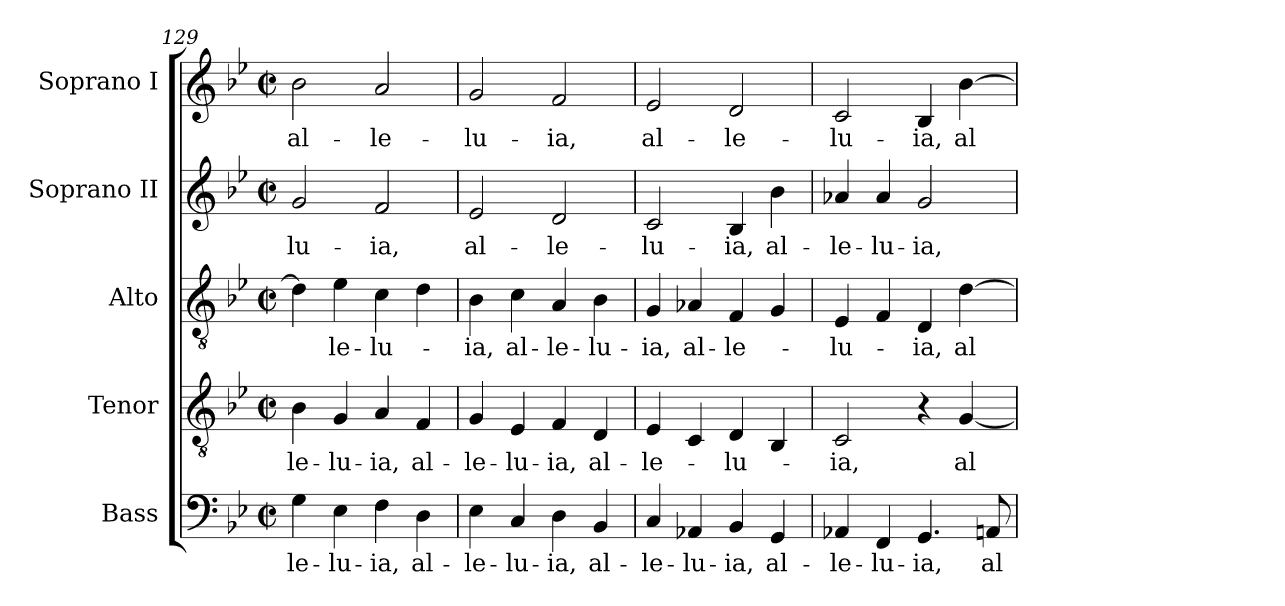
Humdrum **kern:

**kern	**text	**kern	**text	**kern	**text	**kern	**text	**kern	**text
*part5	*part5	*part4	*part4	*part3	*part3	*part2	*part2	*part1	*part1
*staff5	*staff5	*staff4	*staff4	*staff3	*staff3	*staff2	*staff2	*staff1	*staff1
*I"Bass	*	*I"Tenor	*	*I"Alto	*	*I"Soprano II	*	*I"Soprano I	*
*clefF4	*	*clefGv2	*	*clefGv2	*	*clefG2	*	*clefG2	*
*	*	*ITrd7c12	*	*	*	*	*	*	*
*k[b-e-]	*	*k[b-e-]	*	*k[b-e-]	*	*k[b-e-]	*	*k[b-e-]	*
*B-:	*	*B-:	*	*B-:	*	*B-:	*	*B-:	*
*M2/2	*	*M2/2	*	*M2/2	*	*M2/2	*	*M2/2	*
*met(c|)	*	*met(c|)	*	*met(c|)	*	*met(c|)	*	*met(c|)	*
=129	=129	=129	=129	=129	=129	=129	=129	=129	=129
!	!LO:LY:b:color=#000000	!	!	!	!	!	!	!	!
!	!	!	!LO:LY:b:color=#000000	!	!	!	!	!	!
!	!	!	!	!	!	!	!LO:LY:b:color=#000000	!	!
!	!	!	!	!	!	!	!	!	!LO:LY:b:color=#000000
4Gi\	le-	4BB-i\	le-	4di\]	.	2gi/	lu-	2b-i\	al-
!	!LO:LY:b:color=#000000	!	!	!	!	!	!	!	!
!	!	!	!LO:LY:b:color=#000000	!	!	!	!	!	!
!	!	!	!	!	!LO:LY:b:color=#000000	!	!	!	!
4E-i\	lu-	4GGi/	lu-	4e-i\	-le-	.	.	.	.
!	!LO:LY:b:color=#000000	!	!	!	!	!	!	!	!
!	!	!	!LO:LY:b:color=#000000	!	!	!	!	!	!
!	!	!	!	!	!LO:LY:b:color=#000000	!	!	!	!
!	!	!	!	!	!	!	!LO:LY:b:color=#000000	!	!
!	!	!	!	!	!	!	!	!	!LO:LY:b:color=#000000
4Fi\	ia,	4AAi/	ia,	4ci\	lu--	2fi/	ia,	2ai/	le-
!	!LO:LY:b:color=#000000	!	!	!	!	!	!	!	!
!	!	!	!LO:LY:b:color=#000000	!	!	!	!	!	!
4Di\	al-	4FFi/	al-	4di\	.	.	.	.	.
!!LO:PB:g=z
=130	=130	=130	=130	=130	=130	=130	=130	=130	=130
!	!LO:LY:b:color=#000000	!	!	!	!	!	!	!	!
!	!	!	!LO:LY:b:color=#000000	!	!	!	!	!	!
!	!	!	!	!	!LO:LY:b:color=#000000	!	!	!	!
!	!	!	!	!	!	!	!LO:LY:b:color=#000000	!	!
!	!	!	!	!	!	!	!	!	!LO:LY:b:color=#000000
4E-i\	le-	4GGi/	le-	4B-i\	-ia,	2e-i/	al-	2gi/	lu-
!	!LO:LY:b:color=#000000	!	!	!	!	!	!	!	!
!	!	!	!LO:LY:b:color=#000000	!	!	!	!	!	!
!	!	!	!	!	!LO:LY:b:color=#000000	!	!	!	!
4Ci/	lu-	4EE-i/	lu-	4ci\	al-	.	.	.	.
!	!LO:LY:b:color=#000000	!	!	!	!	!	!	!	!
!	!	!	!LO:LY:b:color=#000000	!	!	!	!	!	!
!	!	!	!	!	!LO:LY:b:color=#000000	!	!	!	!
!	!	!	!	!	!	!	!LO:LY:b:color=#000000	!	!
!	!	!	!	!	!	!	!	!	!LO:LY:b:color=#000000
4Di\	ia,	4FFi/	ia,	4Ai/	le-	2di/	le-	2fi/	ia,
!	!LO:LY:b:color=#000000	!	!	!	!	!	!	!	!
!	!	!	!LO:LY:b:color=#000000	!	!	!	!	!	!
!	!	!	!	!	!LO:LY:b:color=#000000	!	!	!	!
4BB-i/	al-	4DDi/	al-	4B-i\	lu-	.	.	.	.
=131	=131	=131	=131	=131	=131	=131	=131	=131	=131
!	!LO:LY:b:color=#000000	!	!	!	!	!	!	!	!
!	!	!	!LO:LY:b:color=#000000	!	!	!	!	!	!
!	!	!	!	!	!LO:LY:b:color=#000000	!	!	!	!
!	!	!	!	!	!	!	!LO:LY:b:color=#000000	!	!
!	!	!	!	!	!	!	!	!	!LO:LY:b:color=#000000
4Ci/	le-	4EE-i/	le--	4Gi/	ia,	2ci/	lu-	2e-i/	al-
!	!LO:LY:b:color=#000000	!	!	!	!	!	!	!	!
!	!	!	!	!	!LO:LY:b:color=#000000	!	!	!	!
4AA-Xi/	lu-	4CCi/	.	4A-Xi/	al-	.	.	.	.
!	!LO:LY:b:color=#000000	!	!	!	!	!	!	!	!
!	!	!	!LO:LY:b:color=#000000	!	!	!	!	!	!
!	!	!	!	!	!LO:LY:b:color=#000000	!	!	!	!
!	!	!	!	!	!	!	!LO:LY:b:color=#000000	!	!
!	!	!	!	!	!	!	!	!	!LO:LY:b:color=#000000
4BB-i/	ia,	4DDi/	-lu--	4Fi/	le--	4B-i/	ia,	2di/	le-
!	!LO:LY:b:color=#000000	!	!	!	!	!	!	!	!
!	!	!	!	!	!	!	!LO:LY:b:color=#000000	!	!
4GGi/	al-	4BBB-i/	.	4Gi/	.	4b-i\	al-	.	.
=132	=132	=132	=132	=132	=132	=132	=132	=132	=132
!	!LO:LY:b:color=#000000	!	!	!	!	!	!	!	!
!	!	!	!LO:LY:b:color=#000000	!	!	!	!	!	!
!	!	!	!	!	!LO:LY:b:color=#000000	!	!	!	!
!	!	!	!	!	!	!	!LO:LY:b:color=#000000	!	!
!	!	!	!	!	!	!	!	!	!LO:LY:b:color=#000000
4AA-Xi/	le-	2CCi/	-ia,	4E-i/	-lu--	4a-Xi/	le-	2ci/	lu-
!	!LO:LY:b:color=#000000	!	!	!	!	!	!	!	!
!	!	!	!	!	!	!	!LO:LY:b:color=#000000	!	!
4FFi/	lu-	.	.	4Fi/	.	4a-i/	lu-	.	.
!	!LO:LY:b:color=#000000	!	!	!	!	!	!	!	!
!	!	!	!	!	!LO:LY:b:color=#000000	!	!	!	!
!	!	!	!	!	!	!	!LO:LY:b:color=#000000	!	!
!	!	!	!	!	!	!	!	!	!LO:LY:b:color=#000000
4.GGi/	ia,	4r	.	4Di/	-ia,	2gi/	ia,	4B-i/	ia,
!	!	!	!LO:LY:b:color=#000000	!	!	!	!	!	!
!	!	!	!	!	!LO:LY:b:color=#000000	!	!	!	!
!	!	!	!	!	!	!	!	!	!LO:LY:b:color=#000000
.	.	[<4GGi/	al-	[>4di\	al--	.	.	[>4b-i\	al--
!	!LO:LY:b:color=#000000	!	!	!	!	!	!	!	!
8AAni/	al	.	.	.	.	.	.	.	.
=	=	=	=	=	=	=	=	=	=
*-	*-	*-	*-	*-	*-	*-	*-	*-	*-
